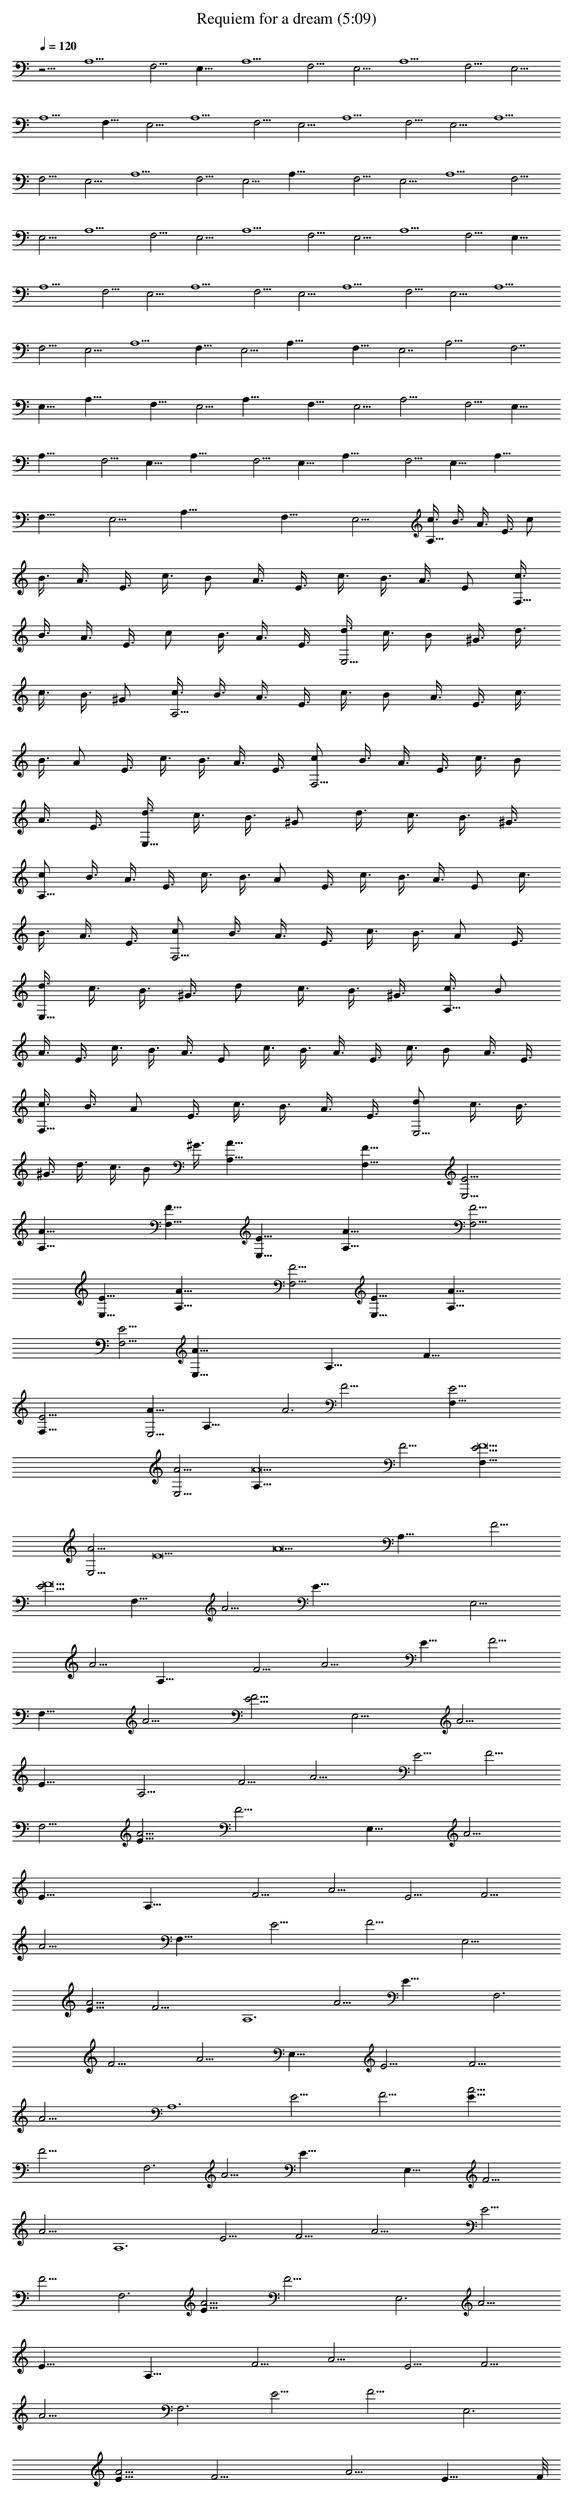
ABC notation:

X:1
T:Requiem for a dream (5:09)
L:1/4
Q:120
K:C
z13/4 A,13/2 F,13/4 E,25/8 A,13/2 F,13/4 E,13/4 A,13/2 F,13/4 E,13/4
A,13/2 F,25/8 E,13/4 A,13/2 F,13/4 E,13/4 A,13/2 F,13/4 E,13/4 A,13/2
F,13/4 E,13/4 A,13/2 F,13/4 E,13/4 A,51/8 F,13/4 E,13/4 A,13/2 F,13/4
E,13/4 A,13/2 F,13/4 E,13/4 A,13/2 F,13/4 E,13/4 A,13/2 F,13/4 E,25/8
A,13/2 F,13/4 E,13/4 A,13/2 F,13/4 E,13/4 A,13/2 F,13/4 E,13/4 A,13/2
F,13/4 E,13/4 A,13/2 F,25/8 E,13/4 A,55/8 F,27/8 E,7/2 A,27/4 F,7/2
E,27/8 A,51/8 F,25/8 E,13/4 A,51/8 F,25/8 E,13/4 A,25/4 F,13/4 E,25/8
A,51/8 F,13/4 E,25/8 A,51/8 F,13/4 E,25/8 A,51/8 F,13/4 E,25/8 A,51/8
F,25/8 E,13/4 A,51/8 F,25/8 E,13/4 [c3/8A,51/8] B3/8 A3/8 E3/8 c/2
B3/8 A3/8 E3/8 c3/8 B/2 A3/8 E3/8 c3/8 B3/8 A3/8 E/2 [c3/8F,25/8]
B3/8 A3/8 E3/8 c/2 B3/8 A3/8 E3/8 [d3/8E,13/4] c3/8 B/2 ^G3/8 d3/8
c3/8 B3/8 ^G/2 [c3/8A,25/4] B3/8 A3/8 E3/8 c3/8 B/2 A3/8 E3/8 c3/8
B3/8 A/2 E3/8 c3/8 B3/8 A3/8 E3/8 [c/2F,13/4] B3/8 A3/8 E3/8 c3/8 B/2
A3/8 E3/8 [d3/8E,25/8] c3/8 B3/8 ^G/2 d3/8 c3/8 B3/8 ^G3/8
[c/2A,51/8] B3/8 A3/8 E3/8 c3/8 B3/8 A/2 E3/8 c3/8 B3/8 A3/8 E/2 c3/8
B3/8 A3/8 E3/8 [c/2F,13/4] B3/8 A3/8 E3/8 c3/8 B3/8 A/2 E3/8
[d3/8E,25/8] c3/8 B3/8 ^G3/8 d/2 c3/8 B3/8 ^G3/8 [c3/8A,51/8] B/2
A3/8 E3/8 c3/8 B3/8 A3/8 E/2 c3/8 B3/8 A3/8 E3/8 c3/8 B/2 A3/8 E3/8
[c3/8F,25/8] B3/8 A/2 E3/8 c3/8 B3/8 A3/8 E3/8 [d/2E,13/4] c3/8 B3/8
^G3/8 d3/8 c3/8 B/2 ^G3/8 [A51/8A,51/8] [F25/8F,25/8] [E13/4E,13/4]
[A51/8A,51/8] [F25/8F,25/8] [E25/8E,25/8] [A51/8A,51/8] [F13/4F,13/4]
[E25/8E,25/8] [A51/8A,51/8] [F13/4F,13/4] [E25/8E,25/8] [A51/8A,51/8]
[E13/4F,13/4] [A101/8E,25/8] [A,51/8z13/4] [F101/8z25/8]
[E51/4F,25/8] [A27/8E,13/4] [A,51/8z/8] A3 [F51/4z13/4] [E51/4F,25/8]
[A13/4E,13/4] [A19/2A,51/8z25/8] F13/4 [E13/4F19/2F,25/8]
[A13/4E,13/4z/8] [E19/2z25/8] [A19/2z3/8] [A,51/8z11/4] F13/4
[E13/4F19/2z3/8] [F,25/8z11/4] [A13/4z/8] [E75/8z/4] [E,13/4z23/8]
[A13/4z3/8] [A,51/8z11/4] [F13/4z/8] [A25/4z3] [E27/8z/8] [F13/4z3/8]
[F,25/8z11/4] [A13/4z/8] [E13/4F25/4z/4] [E,13/4z23/8] [A13/4z/8]
[E49/8z/4] [A,25/4z11/4] [F13/4z/8] [A25/4z3] [E13/4z/8] [F13/4z/4]
[F,13/4z23/8] [E27/8A13/4z/8] [F25/4z/4] [E,25/8z23/8] [A13/4z/8]
[E49/8z/8] [A,51/8z23/8] [F13/4z/8] [A13/4z3] [E13/4z/8] [F13/4z/8]
[A25/4z/8] [F,25/8z23/8] [E13/4z/8] [F13/4z/8] [E,13/4z3]
[E27/8A13/4z/8] [F25/4z/8] [A,6z3] [A13/4z/8] [E49/8z23/8] [F,3z/8]
[F13/4z/8] [A13/4z11/4] [E,25/8z/4] [E13/4z/8] [F13/4z/8]
[A25/4z21/8] [A,6z3/8] [E13/4z/8] [F13/4z25/8] [E27/8A13/4z/8]
[F25/4z9/4] [F,3z7/8] [A13/4z/8] [E49/8z2] [E,25/8z] [F13/4z/8]
[A13/4z13/8] [A,6z11/8] [E13/4z/8] [F13/4z/8] [A25/4z3] [E13/4z/8]
[F13/4z5/4] [F,3z15/8] [A13/4E27/8z/8] [F25/4z] [E,3z17/8] [A13/4z/8]
[E49/8z3/4] [A,49/8z9/4] [F13/4z/8] [A13/4z3] [E13/4z/8] [F13/4z/8]
[A25/4z/2] [F,3z5/2] [E13/4z/8] [F13/4z3/8] [E,3z11/4]
[A13/4E27/8z/8] [F25/4z25/8] [A13/4z/8] [E25/8z3] F/8
